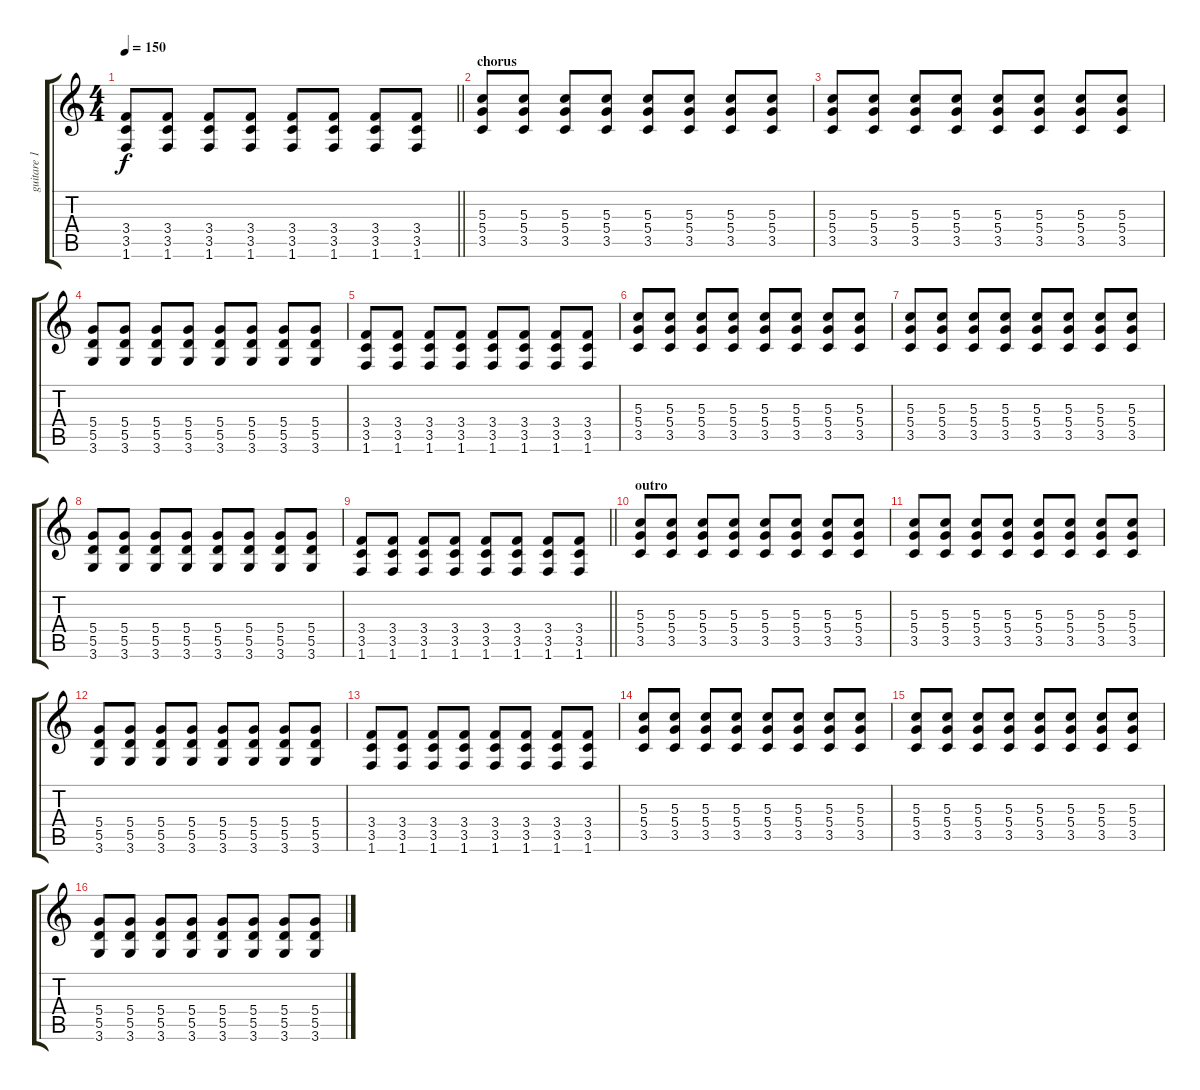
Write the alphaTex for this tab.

\track ("guitare 1" "guitare 1") {instrument distortionguitar}
\staff {score tabs}
\tuning (E4 B3 G3 D3 A2 E2) {hide}
\ts (4 4)
\tempo 150
\clef g2
\barLineRight lightlight
\ks c
(3.4 3.5 1.6).8{dy f} (3.4 3.5 1.6).8 (3.4 3.5 1.6).8 (3.4 3.5 1.6).8 (3.4 3.5 1.6).8 (3.4 3.5 1.6).8 (3.4 3.5 1.6).8 (3.4 3.5 1.6).8 |
\section ("" "chorus")
(5.3 5.4 3.5).8{volume 13} (5.3 5.4 3.5).8 (5.3 5.4 3.5).8 (5.3 5.4 3.5).8 (5.3 5.4 3.5).8 (5.3 5.4 3.5).8 (5.3 5.4 3.5).8 (5.3 5.4 3.5).8 |
(5.3 5.4 3.5).8 (5.3 5.4 3.5).8 (5.3 5.4 3.5).8 (5.3 5.4 3.5).8 (5.3 5.4 3.5).8 (5.3 5.4 3.5).8 (5.3 5.4 3.5).8 (5.3 5.4 3.5).8 |
(5.4 5.5 3.6).8 (5.4 5.5 3.6).8 (5.4 5.5 3.6).8 (5.4 5.5 3.6).8 (5.4 5.5 3.6).8 (5.4 5.5 3.6).8 (5.4 5.5 3.6).8 (5.4 5.5 3.6).8 |
(3.4 3.5 1.6).8 (3.4 3.5 1.6).8 (3.4 3.5 1.6).8 (3.4 3.5 1.6).8 (3.4 3.5 1.6).8 (3.4 3.5 1.6).8 (3.4 3.5 1.6).8 (3.4 3.5 1.6).8 |
(5.3 5.4 3.5).8 (5.3 5.4 3.5).8 (5.3 5.4 3.5).8 (5.3 5.4 3.5).8 (5.3 5.4 3.5).8 (5.3 5.4 3.5).8 (5.3 5.4 3.5).8 (5.3 5.4 3.5).8 |
(5.3 5.4 3.5).8 (5.3 5.4 3.5).8 (5.3 5.4 3.5).8 (5.3 5.4 3.5).8 (5.3 5.4 3.5).8 (5.3 5.4 3.5).8 (5.3 5.4 3.5).8 (5.3 5.4 3.5).8 |
(5.4 5.5 3.6).8 (5.4 5.5 3.6).8 (5.4 5.5 3.6).8 (5.4 5.5 3.6).8 (5.4 5.5 3.6).8 (5.4 5.5 3.6).8 (5.4 5.5 3.6).8 (5.4 5.5 3.6).8 |
\barLineRight lightlight
(3.4 3.5 1.6).8 (3.4 3.5 1.6).8 (3.4 3.5 1.6).8 (3.4 3.5 1.6).8 (3.4 3.5 1.6).8 (3.4 3.5 1.6).8 (3.4 3.5 1.6).8 (3.4 3.5 1.6).8 |
\section ("" "outro")
(5.3 5.4 3.5).8 (5.3 5.4 3.5).8 (5.3 5.4 3.5).8 (5.3 5.4 3.5).8 (5.3 5.4 3.5).8 (5.3 5.4 3.5).8 (5.3 5.4 3.5).8 (5.3 5.4 3.5).8 |
(5.3 5.4 3.5).8 (5.3 5.4 3.5).8 (5.3 5.4 3.5).8 (5.3 5.4 3.5).8 (5.3 5.4 3.5).8 (5.3 5.4 3.5).8 (5.3 5.4 3.5).8 (5.3 5.4 3.5).8 |
(5.4 5.5 3.6).8 (5.4 5.5 3.6).8 (5.4 5.5 3.6).8 (5.4 5.5 3.6).8 (5.4 5.5 3.6).8 (5.4 5.5 3.6).8 (5.4 5.5 3.6).8 (5.4 5.5 3.6).8 |
(3.4 3.5 1.6).8 (3.4 3.5 1.6).8 (3.4 3.5 1.6).8 (3.4 3.5 1.6).8 (3.4 3.5 1.6).8 (3.4 3.5 1.6).8 (3.4 3.5 1.6).8 (3.4 3.5 1.6).8 |
(5.3 5.4 3.5).8 (5.3 5.4 3.5).8 (5.3 5.4 3.5).8 (5.3 5.4 3.5).8 (5.3 5.4 3.5).8 (5.3 5.4 3.5).8 (5.3 5.4 3.5).8 (5.3 5.4 3.5).8 |
(5.3 5.4 3.5).8 (5.3 5.4 3.5).8 (5.3 5.4 3.5).8 (5.3 5.4 3.5).8 (5.3 5.4 3.5).8 (5.3 5.4 3.5).8 (5.3 5.4 3.5).8 (5.3 5.4 3.5).8 |
(5.4 5.5 3.6).8 (5.4 5.5 3.6).8 (5.4 5.5 3.6).8 (5.4 5.5 3.6).8 (5.4 5.5 3.6).8 (5.4 5.5 3.6).8 (5.4 5.5 3.6).8 (5.4 5.5 3.6).8
